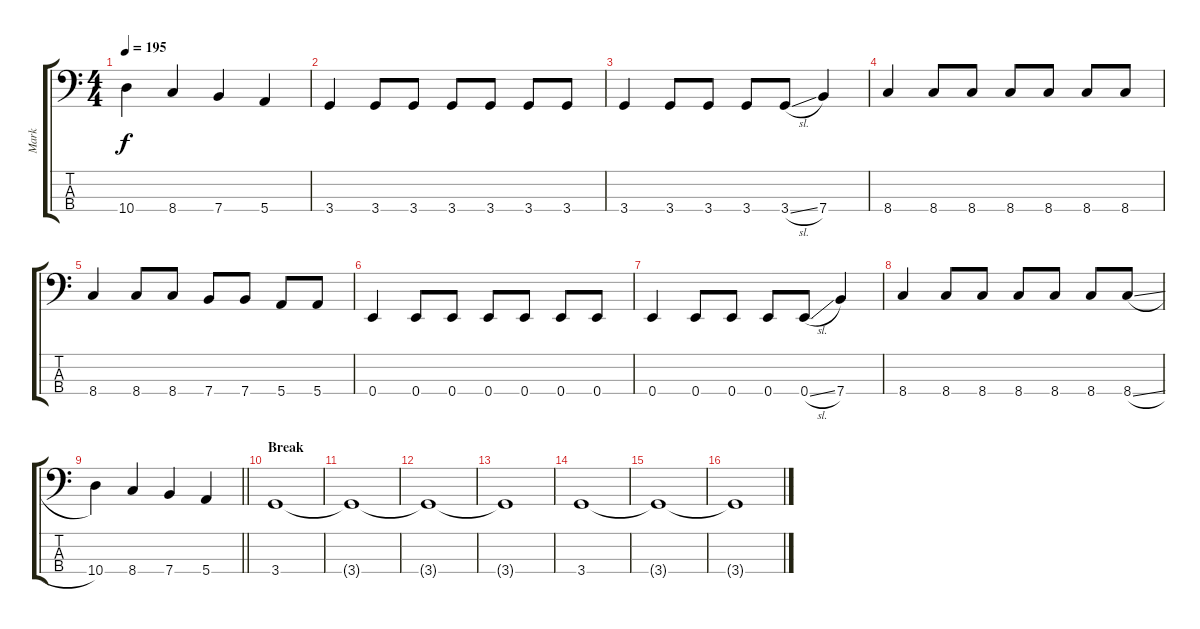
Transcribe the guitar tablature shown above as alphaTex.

\track ("Mark" "Mark") {instrument electricbasspick}
\staff {score tabs}
\tuning (G2 D2 A1 E1) {hide}
\ts (4 4)
\tempo 195
\clef f4
\ks c
10.4.4{dy f} 8.4.4 7.4.4 5.4.4 |
3.4.4 3.4.8 3.4.8 3.4.8 3.4.8 3.4.8 3.4.8 |
3.4.4 3.4.8 3.4.8 3.4.8 3.4{sl}.8 7.4.4 |
8.4.4 8.4.8 8.4.8 8.4.8 8.4.8 8.4.8 8.4.8 |
8.4.4 8.4.8 8.4.8 7.4.8 7.4.8 5.4.8 5.4.8 |
0.4.4 0.4.8 0.4.8 0.4.8 0.4.8 0.4.8 0.4.8 |
0.4.4 0.4.8 0.4.8 0.4.8 0.4{sl}.8 7.4.4 |
8.4.4 8.4.8 8.4.8 8.4.8 8.4.8 8.4.8 8.4{sl}.8 |
\barLineRight lightlight
10.4.4 8.4.4 7.4.4 5.4.4 |
\section ("" "Break")
3.4.1 |
3.4{t}.1 |
3.4{t}.1 |
3.4{t}.1 |
3.4.1 |
3.4{t}.1 |
3.4{t}.1
